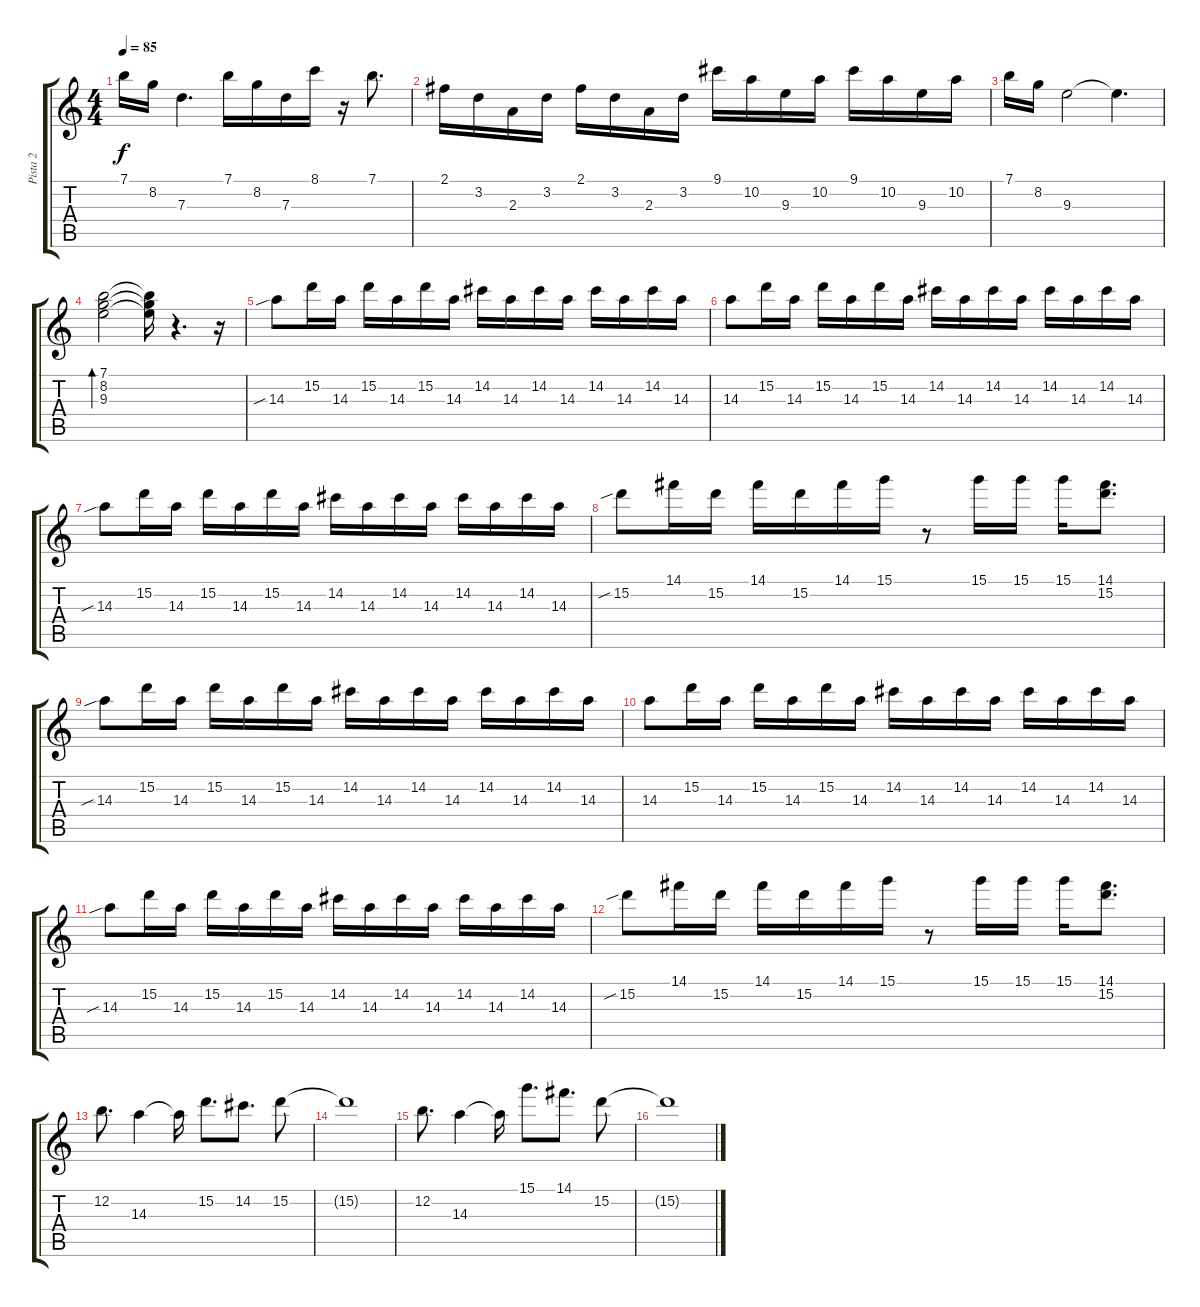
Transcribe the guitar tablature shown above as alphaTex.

\track ("Pista 2" "Pista 2") {instrument distortionguitar}
\staff {score tabs}
\tuning (E4 B3 G3 D3 A2 E2) {hide}
\ts (4 4)
\tempo 85
\clef g2
\ks c
7.1.16{dy f} 8.2.16 7.3.4{d} 7.1.16 8.2.16 7.3.16 8.1.16 r.16 7.1.8{d} |
2.1.16 3.2.16 2.3.16 3.2.16 2.1.16 3.2.16 2.3.16 3.2.16 9.1.16 10.2.16 9.3.16 10.2.16 9.1.16 10.2.16 9.3.16 10.2.16 |
7.1.16 8.2.16 9.3.2 9.3{t}.4{d} |
(7.1 8.2 9.3).2{bd 480} (7.1{t} 8.2{t} 9.3{t}).16 r.4{d} r.16 |
14.3{sib}.8{volume 12 instrument distortionguitar} 15.2.16 14.3.16 15.2.16 14.3.16 15.2.16 14.3.16 14.2.16 14.3.16 14.2.16 14.3.16 14.2.16 14.3.16 14.2.16 14.3.16 |
14.3.8 15.2.16 14.3.16 15.2.16 14.3.16 15.2.16 14.3.16 14.2.16 14.3.16 14.2.16 14.3.16 14.2.16 14.3.16 14.2.16 14.3.16 |
14.3{sib}.8 15.2.16 14.3.16 15.2.16 14.3.16 15.2.16 14.3.16 14.2.16 14.3.16 14.2.16 14.3.16 14.2.16 14.3.16 14.2.16 14.3.16 |
15.2{sib}.8 14.1.16 15.2.16 14.1.16 15.2.16 14.1.16 15.1.16 r.8 15.1.16 15.1.16 15.1.16 (14.1 15.2).8{d} |
14.3{sib}.8 15.2.16 14.3.16 15.2.16 14.3.16 15.2.16 14.3.16 14.2.16 14.3.16 14.2.16 14.3.16 14.2.16 14.3.16 14.2.16 14.3.16 |
14.3.8 15.2.16 14.3.16 15.2.16 14.3.16 15.2.16 14.3.16 14.2.16 14.3.16 14.2.16 14.3.16 14.2.16 14.3.16 14.2.16 14.3.16 |
14.3{sib}.8 15.2.16 14.3.16 15.2.16 14.3.16 15.2.16 14.3.16 14.2.16 14.3.16 14.2.16 14.3.16 14.2.16 14.3.16 14.2.16 14.3.16 |
15.2{sib}.8 14.1.16 15.2.16 14.1.16 15.2.16 14.1.16 15.1.16 r.8 15.1.16 15.1.16 15.1.16 (14.1 15.2).8{d} |
12.2.8{d} 14.3.4 14.3{t}.16 15.2.8{d} 14.2.8{d} 15.2.8 |
15.2{t}.1 |
12.2.8{d} 14.3.4 14.3{t}.16 15.1.8{d} 14.1.8{d} 15.2.8 |
15.2{t}.1
